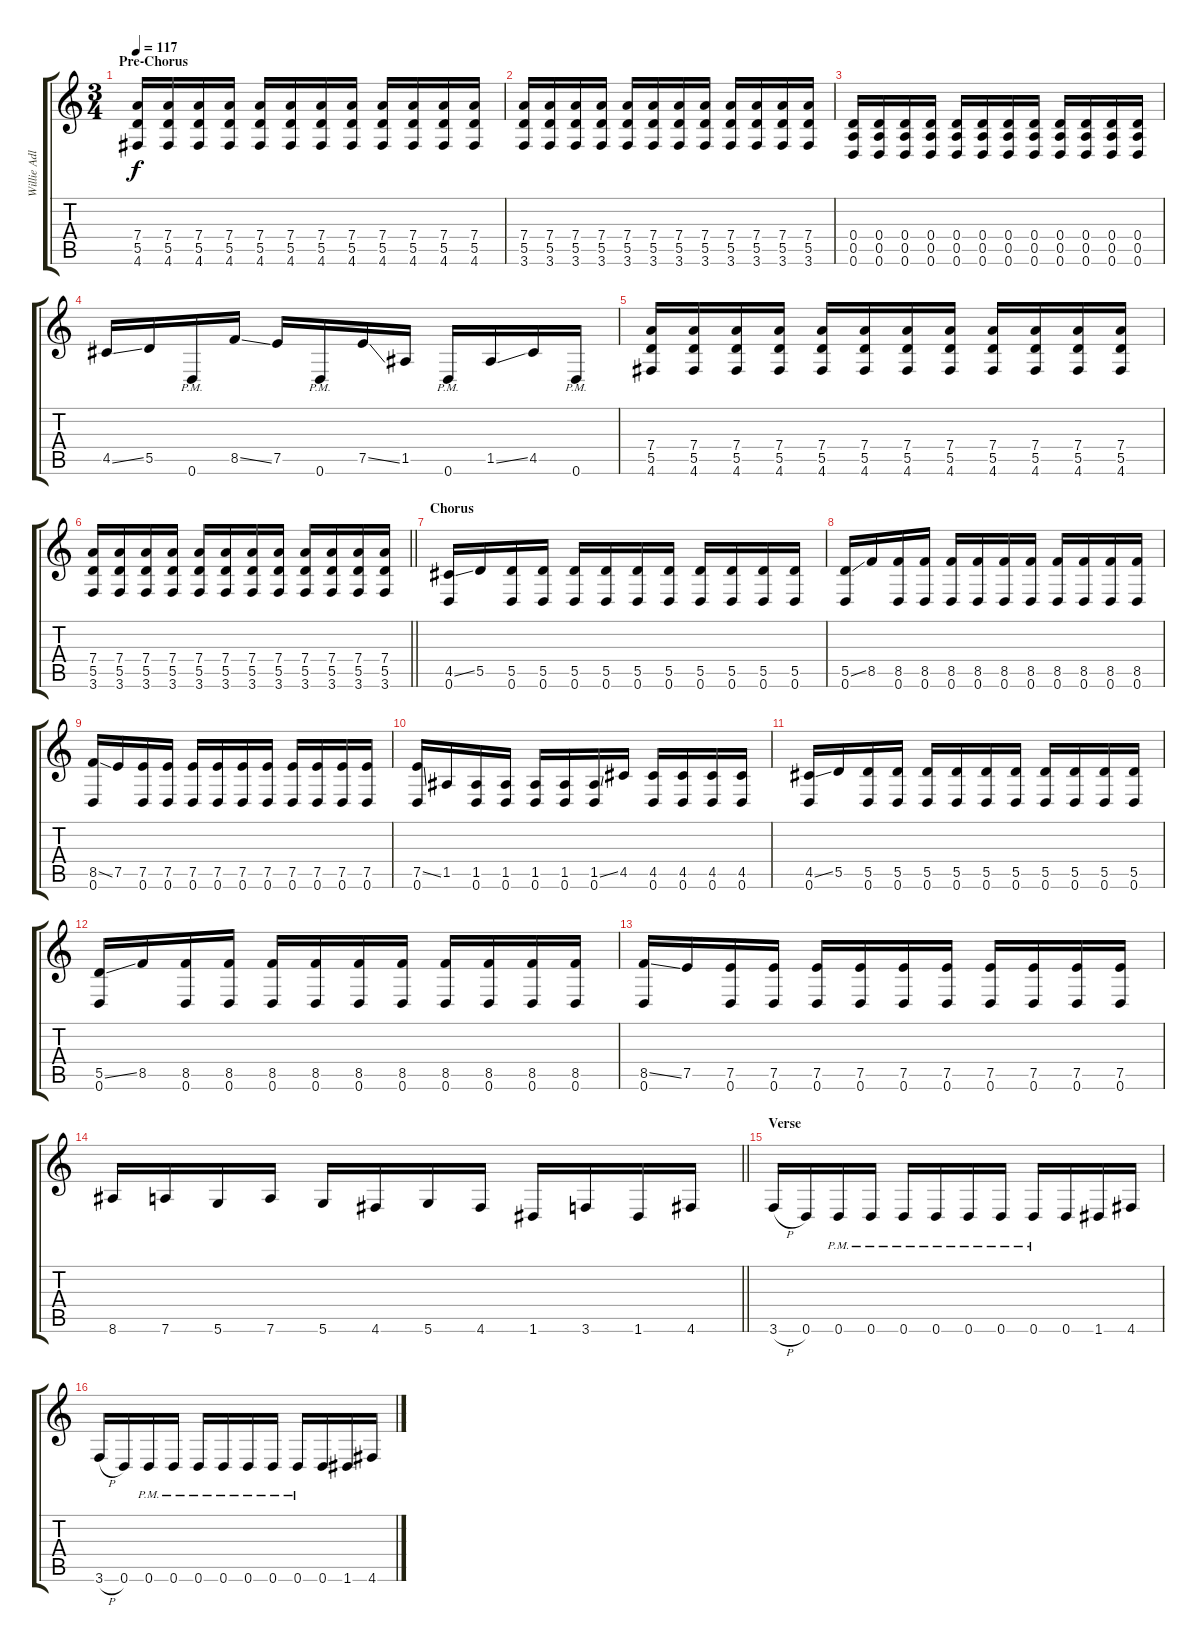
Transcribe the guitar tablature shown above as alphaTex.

\track ("Willie Adler" "Willie Adl") {instrument distortionguitar}
\staff {score tabs}
\tuning (E4 B3 G3 D3 A2 D2) {hide}
\ts (3 4)
\section ("" "Pre-Chorus")
\tempo 117
\clef g2
\ks c
(7.4 5.5 4.6).16{dy f} (7.4 5.5 4.6).16 (7.4 5.5 4.6).16 (7.4 5.5 4.6).16 (7.4 5.5 4.6).16 (7.4 5.5 4.6).16 (7.4 5.5 4.6).16 (7.4 5.5 4.6).16 (7.4 5.5 4.6).16 (7.4 5.5 4.6).16 (7.4 5.5 4.6).16 (7.4 5.5 4.6).16 |
(7.4 5.5 3.6).16 (7.4 5.5 3.6).16 (7.4 5.5 3.6).16 (7.4 5.5 3.6).16 (7.4 5.5 3.6).16 (7.4 5.5 3.6).16 (7.4 5.5 3.6).16 (7.4 5.5 3.6).16 (7.4 5.5 3.6).16 (7.4 5.5 3.6).16 (7.4 5.5 3.6).16 (7.4 5.5 3.6).16 |
(0.4 0.5 0.6).16 (0.4 0.5 0.6).16 (0.4 0.5 0.6).16 (0.4 0.5 0.6).16 (0.4 0.5 0.6).16 (0.4 0.5 0.6).16 (0.4 0.5 0.6).16 (0.4 0.5 0.6).16 (0.4 0.5 0.6).16 (0.4 0.5 0.6).16 (0.4 0.5 0.6).16 (0.4 0.5 0.6).16 |
4.5{ss}.16 5.5.16 0.6{pm}.16 8.5{ss}.16 7.5.16 0.6{pm}.16 7.5{ss}.16 1.5.16 0.6{pm}.16 1.5{ss}.16 4.5.16 0.6{pm}.16 |
(7.4 5.5 4.6).16 (7.4 5.5 4.6).16 (7.4 5.5 4.6).16 (7.4 5.5 4.6).16 (7.4 5.5 4.6).16 (7.4 5.5 4.6).16 (7.4 5.5 4.6).16 (7.4 5.5 4.6).16 (7.4 5.5 4.6).16 (7.4 5.5 4.6).16 (7.4 5.5 4.6).16 (7.4 5.5 4.6).16 |
\barLineRight lightlight
(7.4 5.5 3.6).16 (7.4 5.5 3.6).16 (7.4 5.5 3.6).16 (7.4 5.5 3.6).16 (7.4 5.5 3.6).16 (7.4 5.5 3.6).16 (7.4 5.5 3.6).16 (7.4 5.5 3.6).16 (7.4 5.5 3.6).16 (7.4 5.5 3.6).16 (7.4 5.5 3.6).16 (7.4 5.5 3.6).16 |
\section ("" "Chorus")
(4.5{ss} 0.6).16 5.5.16 (5.5 0.6).16 (5.5 0.6).16 (5.5 0.6).16 (5.5 0.6).16 (5.5 0.6).16 (5.5 0.6).16 (5.5 0.6).16 (5.5 0.6).16 (5.5 0.6).16 (5.5 0.6).16 |
(5.5{ss} 0.6).16 8.5.16 (8.5 0.6).16 (8.5 0.6).16 (8.5 0.6).16 (8.5 0.6).16 (8.5 0.6).16 (8.5 0.6).16 (8.5 0.6).16 (8.5 0.6).16 (8.5 0.6).16 (8.5 0.6).16 |
(8.5{ss} 0.6).16 7.5.16 (7.5 0.6).16 (7.5 0.6).16 (7.5 0.6).16 (7.5 0.6).16 (7.5 0.6).16 (7.5 0.6).16 (7.5 0.6).16 (7.5 0.6).16 (7.5 0.6).16 (7.5 0.6).16 |
(7.5{ss} 0.6).16 1.5.16 (1.5 0.6).16 (1.5 0.6).16 (1.5 0.6).16 (1.5 0.6).16 (1.5{ss} 0.6).16 4.5.16 (4.5 0.6).16 (4.5 0.6).16 (4.5 0.6).16 (4.5 0.6).16 |
(4.5{ss} 0.6).16 5.5.16 (5.5 0.6).16 (5.5 0.6).16 (5.5 0.6).16 (5.5 0.6).16 (5.5 0.6).16 (5.5 0.6).16 (5.5 0.6).16 (5.5 0.6).16 (5.5 0.6).16 (5.5 0.6).16 |
(5.5{ss} 0.6).16 8.5.16 (8.5 0.6).16 (8.5 0.6).16 (8.5 0.6).16 (8.5 0.6).16 (8.5 0.6).16 (8.5 0.6).16 (8.5 0.6).16 (8.5 0.6).16 (8.5 0.6).16 (8.5 0.6).16 |
(8.5{ss} 0.6).16 7.5.16 (7.5 0.6).16 (7.5 0.6).16 (7.5 0.6).16 (7.5 0.6).16 (7.5 0.6).16 (7.5 0.6).16 (7.5 0.6).16 (7.5 0.6).16 (7.5 0.6).16 (7.5 0.6).16 |
\barLineRight lightlight
8.6.16 7.6.16 5.6.16 7.6.16 5.6.16 4.6.16 5.6.16 4.6.16 1.6.16 3.6.16 1.6.16 4.6.16 |
\section ("" "Verse ")
3.6{h}.16 0.6.16 0.6{pm}.16 0.6{pm}.16 0.6{pm}.16 0.6{pm}.16 0.6{pm}.16 0.6{pm}.16 0.6{pm}.16 0.6.16 1.6.16 4.6.16 |
3.6{h}.16 0.6.16 0.6{pm}.16 0.6{pm}.16 0.6{pm}.16 0.6{pm}.16 0.6{pm}.16 0.6{pm}.16 0.6{pm}.16 0.6.16 1.6.16 4.6.16
